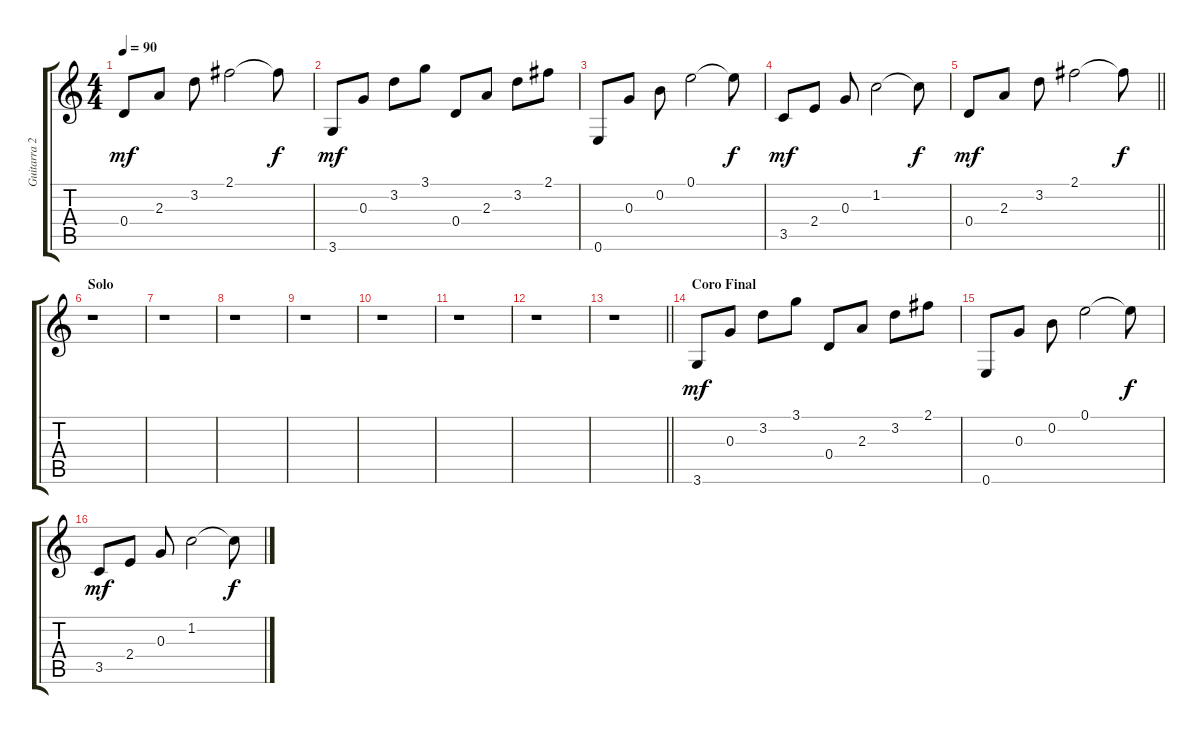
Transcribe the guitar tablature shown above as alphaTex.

\track ("Guitarra 2" "Guitarra 2") {instrument electricguitarjazz}
\staff {score tabs}
\tuning (E4 B3 G3 D3 A2 E2) {hide}
\ts (4 4)
\tempo 90
\clef g2
\ks c
0.4.8{dy mf} 2.3.8 3.2.8 2.1.2 2.1{t}.8{dy f} |
3.6.8{dy mf} 0.3.8 3.2.8 3.1.8 0.4.8 2.3.8 3.2.8 2.1.8 |
0.6.8 0.3.8 0.2.8 0.1.2 0.1{t}.8{dy f} |
3.5.8{dy mf} 2.4.8 0.3.8 1.2.2 1.2{t}.8{dy f} |
\barLineRight lightlight
0.4.8{dy mf} 2.3.8 3.2.8 2.1.2 2.1{t}.8{dy f} |
\section ("" "Solo")
r.1 |
r.1 |
r.1 |
r.1 |
r.1 |
r.1 |
r.1 |
\barLineRight lightlight
r.1 |
\section ("" "Coro Final")
3.6.8{dy mf} 0.3.8 3.2.8 3.1.8 0.4.8 2.3.8 3.2.8 2.1.8 |
0.6.8 0.3.8 0.2.8 0.1.2 0.1{t}.8{dy f} |
3.5.8{dy mf} 2.4.8 0.3.8 1.2.2 1.2{t}.8{dy f}
